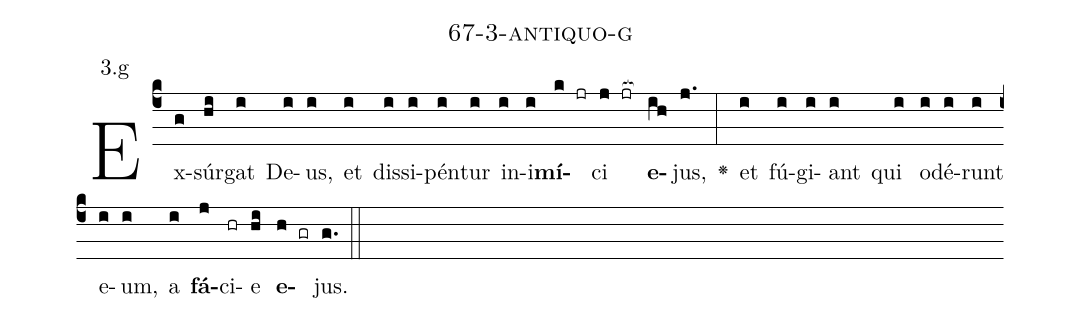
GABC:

name: 67-3-antiquo-g;
annotation: 3.g;
%%
(c4)Ex(g)súr(hi)gat(i) De(i)us,(i) et(i) dis(i)si(i)pén(i)tur(i) in(i)i(i)<b>mí</b>(k jr)ci(j jr[ocb:1{]) <b>e</b>(ih[ocb:0}])jus,(j.) <v>\greheightstar</v>(:) et(i) fú(i)gi(i)ant(i) qui(i) o(i)dé(i)runt(i) e(i)um,(i) a(i) <b>fá</b>(j)ci(hr)e(hi) <b>e</b>(h gr)jus.(g.) (::)


%E(i) u(i) o(j) u(hi) a(h) e.(g.) (::)
